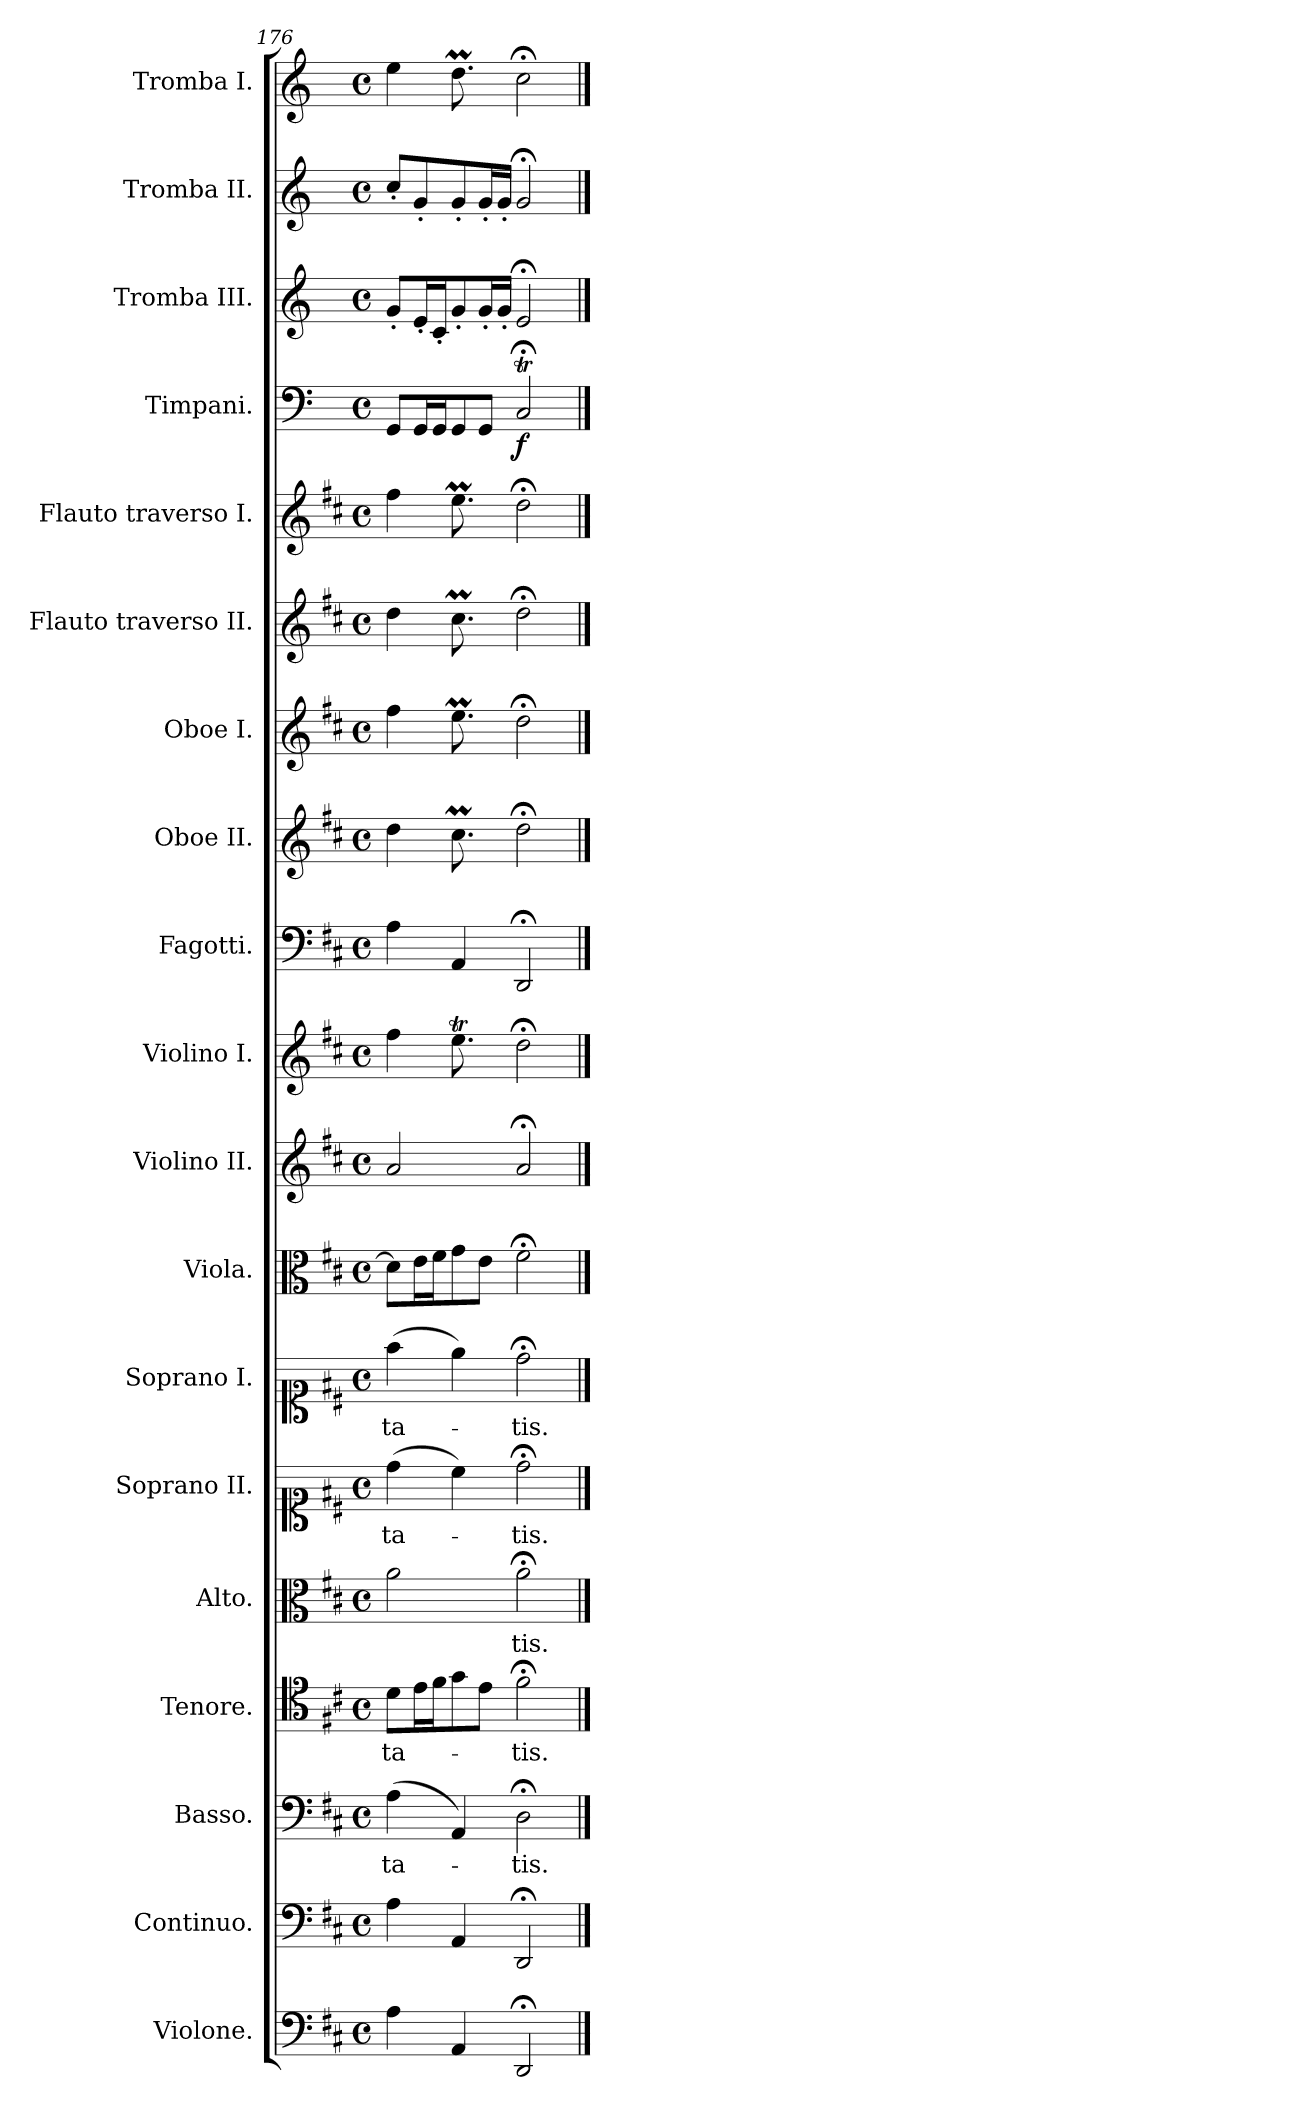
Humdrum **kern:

**kern	**kern	**kern	**text	**kern	**text	**kern	**text	**kern	**text	**kern	**text	**kern	**kern	**kern	**kern	**kern	**dynam	**kern	**kern	**dynam	**kern	**kern	**dynam	**kern	**kern	**kern
*part19	*part18	*part17	*part17	*part16	*part16	*part15	*part15	*part14	*part14	*part13	*part13	*part12	*part11	*part10	*part9	*part8	*part8	*part7	*part6	*part6	*part5	*part4	*part4	*part3	*part2	*part1
*staff19	*staff18	*staff17	*staff17	*staff16	*staff16	*staff15	*staff15	*staff14	*staff14	*staff13	*staff13	*staff12	*staff11	*staff10	*staff9	*staff8	*staff8	*staff7	*staff6	*staff6	*staff5	*staff4	*staff4	*staff3	*staff2	*staff1
*I"Violone.	*I"Continuo.	*I"Basso.	*	*I"Tenore.	*	*I"Alto.	*	*I"Soprano II.	*	*I"Soprano I.	*	*I"Viola.	*I"Violino II.	*I"Violino I.	*I"Fagotti.	*I"Oboe II.	*	*I"Oboe I.	*I"Flauto traverso II.	*	*I"Flauto traverso I.	*I"Timpani.	*	*I"Tromba III.	*I"Tromba II.	*I"Tromba I.
*	*	*	*	*	*	*	*	*	*	*	*	*	*	*	*	*I'Ob	*	*I'Ob	*I'Fl	*	*I'Fl	*I'Timp	*	*	*	*
*clefF4	*clefF4	*clefF4	*	*clefC4	*	*clefC3	*	*clefC1	*	*clefC1	*	*clefC3	*clefG2	*clefG2	*clefF4	*clefG2	*	*clefG2	*clefG2	*	*clefG2	*clefF4	*	*clefG2	*clefG2	*clefG2
*ITrd7c12	*	*	*	*	*	*	*	*	*	*	*	*	*	*	*	*	*	*	*	*	*	*ITrd-1c-2	*	*ITrd-1c-2	*ITrd-1c-2	*ITrd-1c-2
*k[f#c#]	*k[f#c#]	*k[f#c#]	*	*k[f#c#]	*	*k[f#c#]	*	*k[f#c#]	*	*k[f#c#]	*	*k[f#c#]	*k[f#c#]	*k[f#c#]	*k[f#c#]	*k[f#c#]	*	*k[f#c#]	*k[f#c#]	*	*k[f#c#]	*k[f#c#]	*	*k[f#c#]	*k[f#c#]	*k[f#c#]
*M4/4	*M4/4	*M4/4	*	*M4/4	*	*M4/4	*	*M4/4	*	*M4/4	*	*M4/4	*M4/4	*M4/4	*M4/4	*M4/4	*	*M4/4	*M4/4	*	*M4/4	*M4/4	*	*M4/4	*M4/4	*M4/4
*met(c)	*met(c)	*met(c)	*	*met(c)	*	*met(c)	*	*met(c)	*	*met(c)	*	*met(c)	*met(c)	*met(c)	*met(c)	*met(c)	*	*met(c)	*met(c)	*	*met(c)	*met(c)	*	*met(c)	*met(c)	*met(c)
*MM42	*MM42	*MM42	*	*MM42	*	*MM42	*	*MM42	*	*MM42	*	*MM42	*MM42	*MM42	*MM42	*MM42	*	*MM42	*MM42	*	*MM42	*MM42	*	*MM42	*MM42	*MM42
=176	=176	=176	=176	=176	=176	=176	=176	=176	=176	=176	=176	=176	=176	=176	=176	=176	=176	=176	=176	=176	=176	=176	=176	=176	=176	=176
!	!	!	!LO:LY:b	!	!LO:LY:b	!	!	!	!LO:LY:b	!	!LO:LY:b	!	!	!	!	!	!	!	!	!	!	!	!	!	!	!
4AA\	4A\	(4A\	-ta-	8d\L	-ta-	2a\	.	(4dd\	-ta-	(4ff#\	-ta-	8d\L]	2a/	4ff#\	4A\	4dd\	.	4ff#\	4dd\	.	4ff#\	8AA/L	.	8a'/L	8dd'/L	4ff#\
.	.	.	.	16e\L	.	.	.	.	.	.	.	16e\L	.	.	.	.	.	.	.	.	.	16AA/L	.	16f#'/L	8a'/	.
.	.	.	.	16f#\J	.	.	.	.	.	.	.	16f#\J	.	.	.	.	.	.	.	.	.	16AA/J	.	16d'/J	.	.
4AAA/	4AA/	4AA/)	.	8g\	.	.	.	4cc#\)	.	4ee\)	.	8g\	.	8.eeT\	4AA/	8.cc#m\	.	8.eeM\	8.cc#m\	.	8.eeM\	8AA/	.	8a'/	8a'/	8.eeM\
.	.	.	.	8e\J	.	.	.	.	.	.	.	8e\J	.	.	.	.	.	.	.	.	.	8AA/J	.	16a'/L	16a'/L	.
*	*	*	*	*	*	*	*	*	*	*	*	*	*	*	*	*	*	*	*	*	*	*	*	*	*	*MM33
.	.	.	.	.	.	.	.	.	.	.	.	.	.	16dd\yy	.	16dd\yy	.	16dd\yy	16dd\yy	.	16dd\yy	.	.	16a'/JJ	16a'/JJ	16dd\yy
*	*	*	*	*	*	*	*	*	*	*	*	*	*	*	*	*	*	*	*	*	*	*	*	*	*	*MM38
!	!	!	!LO:LY:b	!	!LO:LY:b	!	!LO:LY:b	!	!LO:LY:b	!	!LO:LY:b	!	!	!	!	!	!LO:DY:b	!	!	!LO:DY:b	!	!	!LO:DY:b	!	!	!
2DDD;</	2DD;</	2D;<\	-tis.	2f#;<\	-tis.	2a;<\	-tis.	2dd;<\	-tis.	2dd;<\	-tis.	2f#;<\	2a;</	2dd;<\	2DD;</	2dd;<\	other-dynamics	2dd;<\	2dd;<\	other-dynamics	2dd;<\	2D;<T/	f	2f#;</	2a;</	2dd;<\
==	==	==	==	==	==	==	==	==	==	==	==	==	==	==	==	==	==	==	==	==	==	==	==	==	==	==
*-	*-	*-	*-	*-	*-	*-	*-	*-	*-	*-	*-	*-	*-	*-	*-	*-	*-	*-	*-	*-	*-	*-	*-	*-	*-	*-
